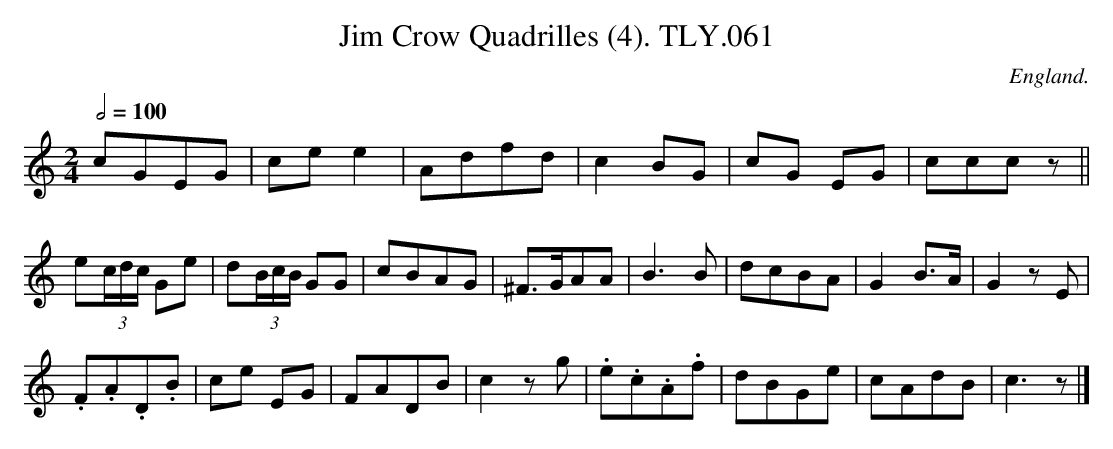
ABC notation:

X:1
T:Jim Crow Quadrilles (4). TLY.061
M:2/4
L:1/8
Q:1/2=100
O:England.
K:C
cGEG| cee2| Adfd| c2 BG| cG EG| ccc z||
e(3c/d/c/ Ge|d(3B/c/B/ GG| cBAG| ^F>GAA|\
B3B| dcBA| G2 B>A| G2 zE|
.F.A.D.B|ce EG| FADB| c2  zg|\
.e.c.A.f| dBGe| cAdB| c3 z|]
